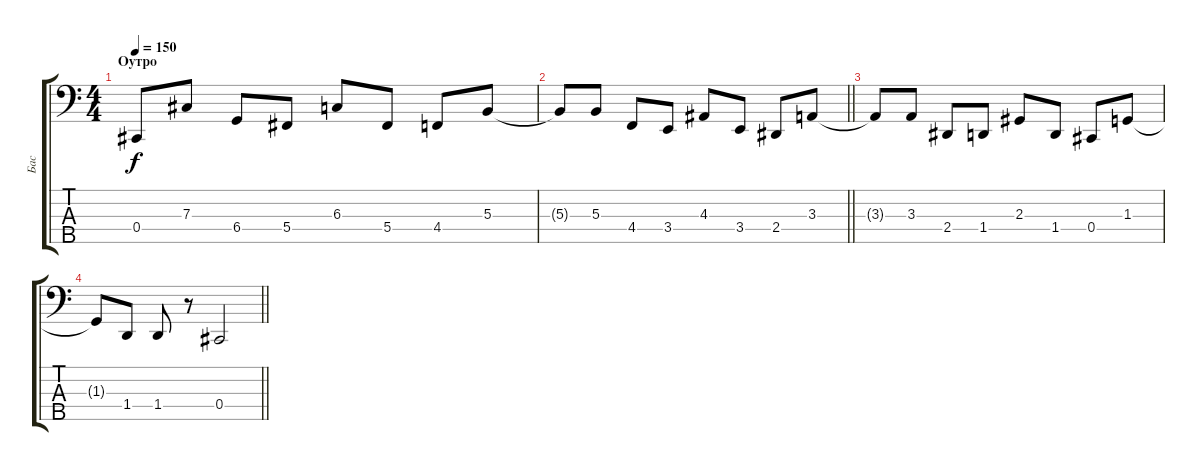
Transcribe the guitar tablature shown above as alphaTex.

\track ("Бас" "Бас") {instrument electricbasspick}
\staff {score tabs}
\tuning (E2 B1 Gb1 Db1 Ab0) {hide}
\ts (4 4)
\section ("" "Оутро")
\tempo 150
\clef f4
\ks c
0.4.8{dy f} 7.3.8 6.4.8 5.4.8 6.3.8 5.4.8 4.4.8 5.3.8 |
\barLineRight lightlight
5.3{t}.8 5.3.8 4.4.8 3.4.8 4.3.8 3.4.8 2.4.8 3.3.8 |
3.3{t}.8 3.3.8 2.4.8 1.4.8 2.3.8 1.4.8 0.4.8 1.3.8 |
\barLineRight lightlight
1.3{t}.8 1.4.8 1.4.8 r.8 0.4.2
